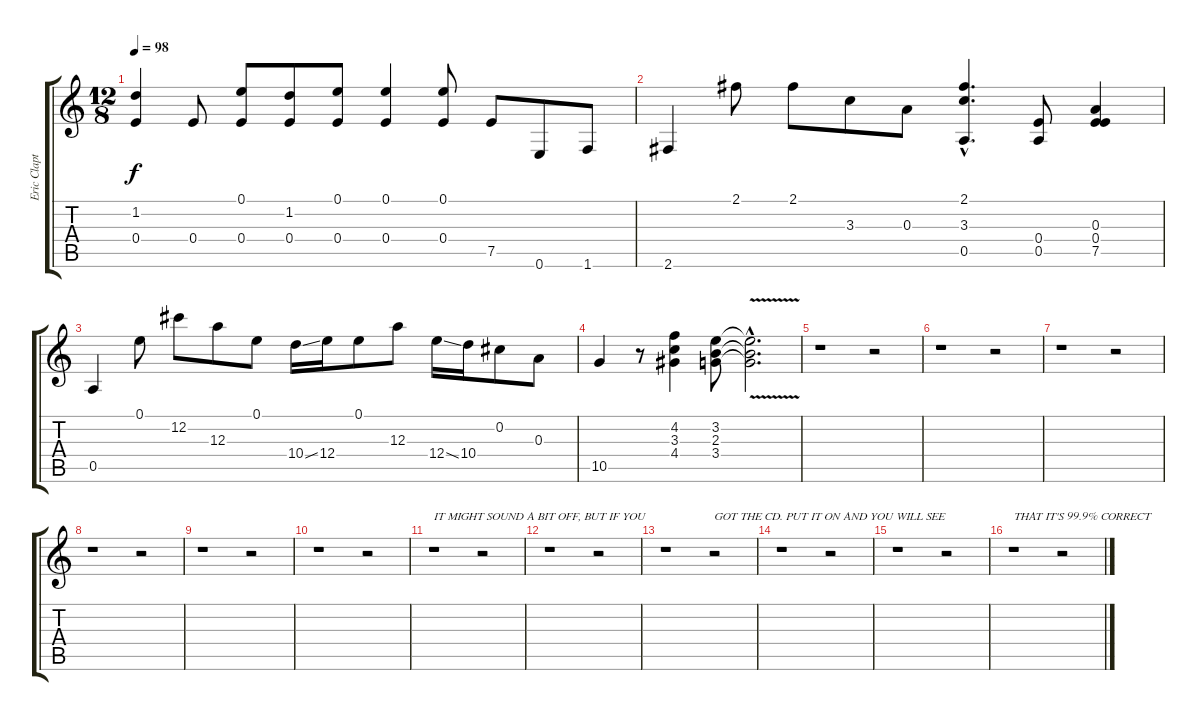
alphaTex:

\track ("Eric Clapton Guitar" "Eric Clapt") {instrument electricguitarclean}
\staff {score tabs}
\tuning (E4 Db4 A3 E3 A2 E2) {hide}
\ts (12 8)
\tempo 98
\clef g2
\ks c
(1.2 0.4).4{dy f} 0.4.8 (0.1 0.4).8 (1.2 0.4).8 (0.1 0.4).8 (0.1 0.4).4 (0.1 0.4).8 7.5.8 0.6.8 1.6.8 |
2.6.4 2.1.8 2.1.8 3.3.8 0.3.8 (2.1{hac} 3.3{hac} 0.5{hac}).4{d} (0.4 0.5).8 (0.3 0.4 7.5).4 |
0.5.4 0.1.8 12.2.8 12.3.8 0.1.8 10.4{ss}.16 12.4.16 0.1.8 12.3.8 12.4{ss}.16 10.4.16 0.2.8 0.3.8 |
10.5.4 r.8 (4.2 3.3 4.4).4 (3.2 2.3 3.4).8 (3.2{v hac t} 2.3{v hac t} 3.4{v hac t}).2{d} |
r.1 r.2 |
r.1 r.2 |
r.1 r.2 |
r.1 r.2 |
r.1 r.2 |
r.1 r.2 |
r.1{txt "IT MIGHT SOUND A BIT OFF, BUT IF YOU"} r.2 |
r.1 r.2 |
r.1 r.2{txt "GOT THE CD. PUT IT ON AND YOU WILL SEE"} |
r.1 r.2 |
r.1 r.2 |
r.1{txt "THAT IT'S 99.9% CORRECT"} r.2
